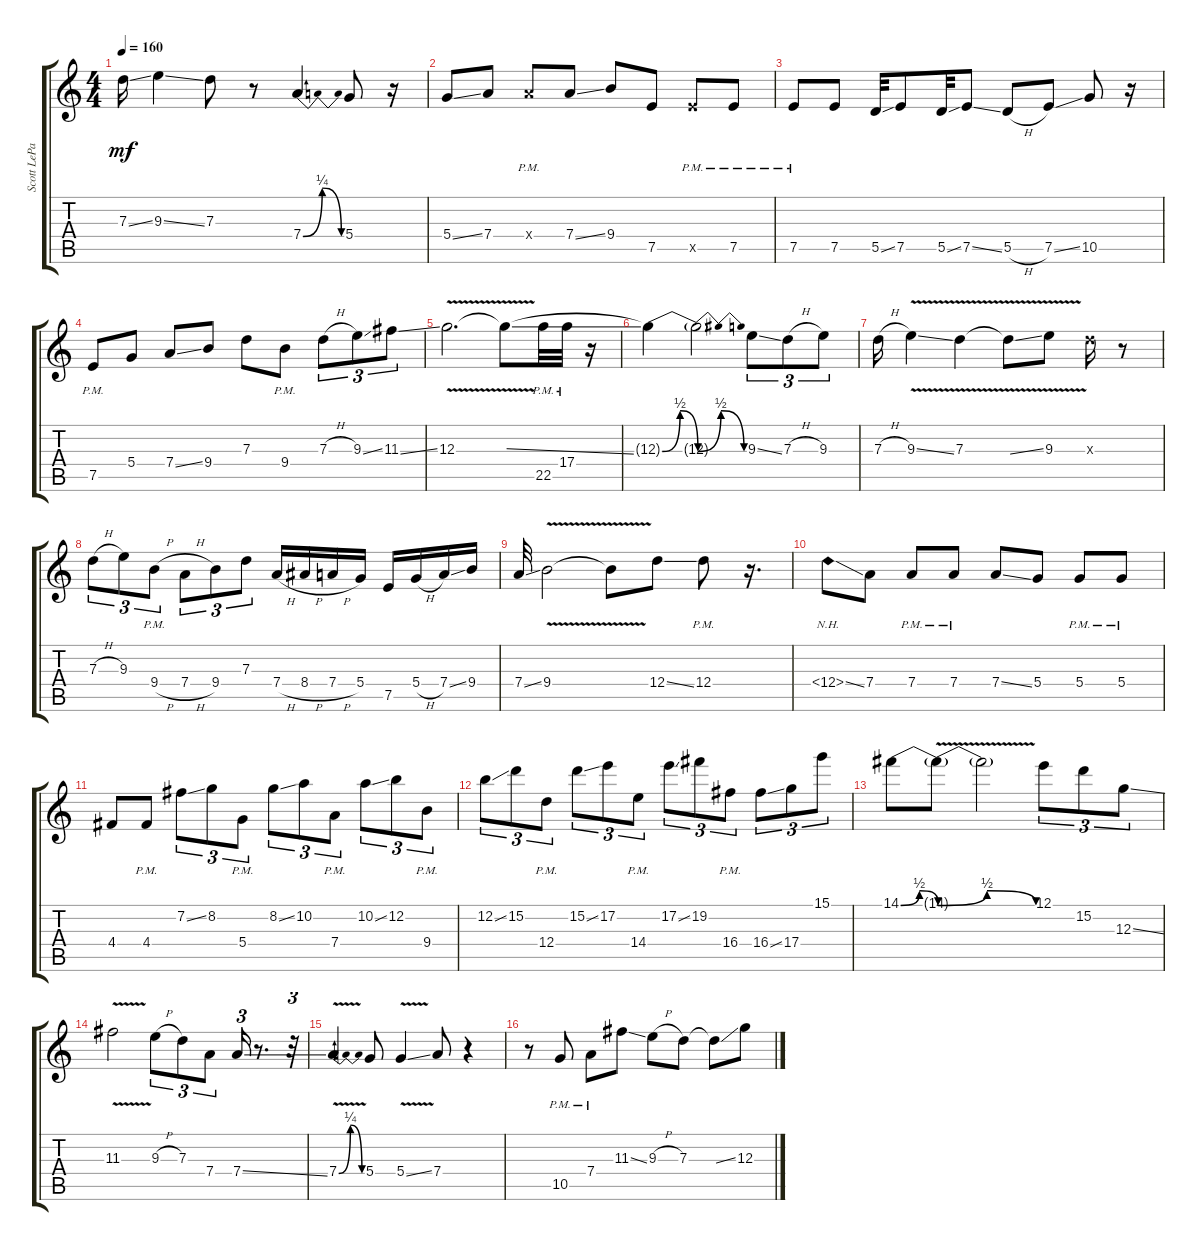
\track ("Scott LePage Solo" "Scott LePa") {instrument acousticguitarnylon}
\staff {score tabs}
\tuning (E4 B3 G3 D3 A2 D2) {hide}
\ts (4 4)
\tempo 160
\clef g2
\ks c
7.3{ss}.16{dy mf} 9.3{ss}.4 7.3.8 r.8 7.4{be (bendrelease 0 0 30 1 30 1 60 0)}.4 5.4.8 r.16 |
5.4{ss}.8 7.4.8 7.4{pm x}.8 7.4{ss}.8 9.4.8 7.5.8 7.5{pm x}.8 7.5{pm}.8 |
7.5{pm}.8 7.5.8 5.5{ss}.32 7.5.8 5.5{ss}.32 7.5{ss}.8 5.5{h}.8 7.5{ss}.8 10.5.8 r.16 |
7.5{pm}.8 5.4.8 7.4{ss}.8 9.4.8 7.3.8 9.4{pm}.8 7.3{h}.8{tu (3 2)} 9.3{ss}.8{tu (3 2)} 11.3{ss}.8{tu (3 2)} |
12.3{v}.2{d} 12.3{ss t}.8 22.5{pm}.32 17.4{pm}.32 r.16 |
12.3{be (bendrelease 0 0 30 2 30 2 60 0) t}.4 12.3{be (bendrelease 0 0 30 2 30 2 60 0) t}.2 9.3{ss}.8{tu (3 2)} 7.3{h}.8{tu (3 2)} 9.3.8{tu (3 2)} |
7.3{h}.16 9.3{v ss}.4 7.3{v}.4 7.3{v ss t}.8 9.3{v}.8 7.3{x}.16 r.8 |
7.3{h}.8{tu (3 2)} 9.3.8{tu (3 2)} 9.4{h pm}.8{tu (3 2)} 7.4{h}.8{tu (3 2)} 9.4.8{tu (3 2)} 7.3.8{tu (3 2)} 7.4{h}.16 8.4{h}.16 7.4{h}.16 5.4.16 7.5.16 5.4{h}.16 7.4{ss}.16 9.4.16 |
7.4{ss}.32 9.4{v}.2 9.4{v t}.8 12.4{ss}.8 12.4{pm}.8 r.16{d} |
12.4{nh ss}.8 7.4.8 7.4{pm}.8 7.4{pm}.8 7.4{ss}.8 5.4.8 5.4{pm}.8 5.4{pm}.8 |
4.4.8 4.4{pm}.8 7.2{ss}.8{tu (3 2)} 8.2.8{tu (3 2)} 5.4{pm}.8{tu (3 2)} 8.2{ss}.8{tu (3 2)} 10.2.8{tu (3 2)} 7.4{pm}.8{tu (3 2)} 10.2{ss}.8{tu (3 2)} 12.2.8{tu (3 2)} 9.4{pm}.8{tu (3 2)} |
12.2{ss}.8{tu (3 2)} 15.2.8{tu (3 2)} 12.4{pm}.8{tu (3 2)} 15.2{ss}.8{tu (3 2)} 17.2.8{tu (3 2)} 14.4{pm}.8{tu (3 2)} 17.2{ss}.8{tu (3 2)} 19.2.8{tu (3 2)} 16.4{pm}.8{tu (3 2)} 16.4{ss}.8{tu (3 2)} 17.4.8{tu (3 2)} 15.1.8{tu (3 2)} |
14.1{be (bendrelease 0 0 30 2 30 2 60 0)}.8 14.1{be (bendrelease 0 0 30 2 30 2 60 0) v t}.8 14.1{t}.2 12.1.8{tu (3 2)} 15.2.8{tu (3 2)} 12.3{ss}.8{tu (3 2)} |
11.3{v}.2 9.3{h}.8{tu (3 2)} 7.3.8{tu (3 2)} 7.4.8{tu (3 2)} 7.4{ss}.16{tu (3 2)} r.8{d} r.32{tu (3 2)} |
7.4{be (bendrelease 0 0 30 1 30 1 60 0) v}.4 5.4.8 5.4{v ss}.4 7.4.8 r.4 |
r.8 10.5{pm}.8 7.4{pm}.8 11.3{ss}.8 9.3{h}.8 7.3.8 7.3{ss t}.8 12.3{ss}.8
